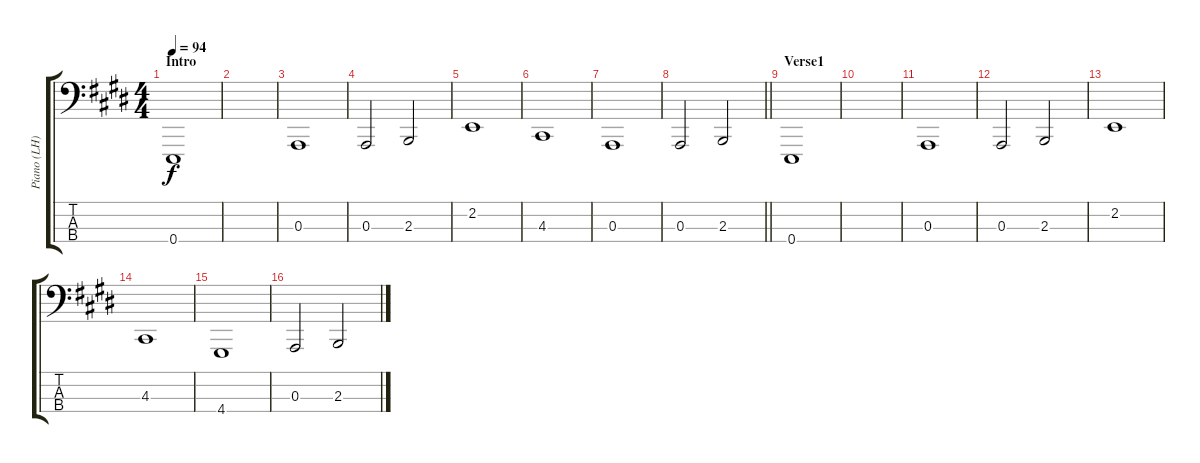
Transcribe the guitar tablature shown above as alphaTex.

\track ("Piano (LH)" "Piano (LH)") {instrument acousticgrandpiano}
\staff {score tabs}
\tuning (G2 D2 A1 E1) {hide}
\ts (4 4)
\section ("" "Intro")
\tempo 94
\clef f4
\ks e
0.4.1{dy f instrument acousticgrandpiano} |
|
0.3.1 |
0.3.2 2.3.2 |
2.2.1 |
4.3.1 |
0.3.1 |
\barLineRight lightlight
0.3.2 2.3.2 |
\section ("" "Verse1")
0.4.1 |
|
0.3.1 |
0.3.2 2.3.2 |
2.2.1 |
4.3.1 |
4.4.1 |
0.3.2 2.3.2
